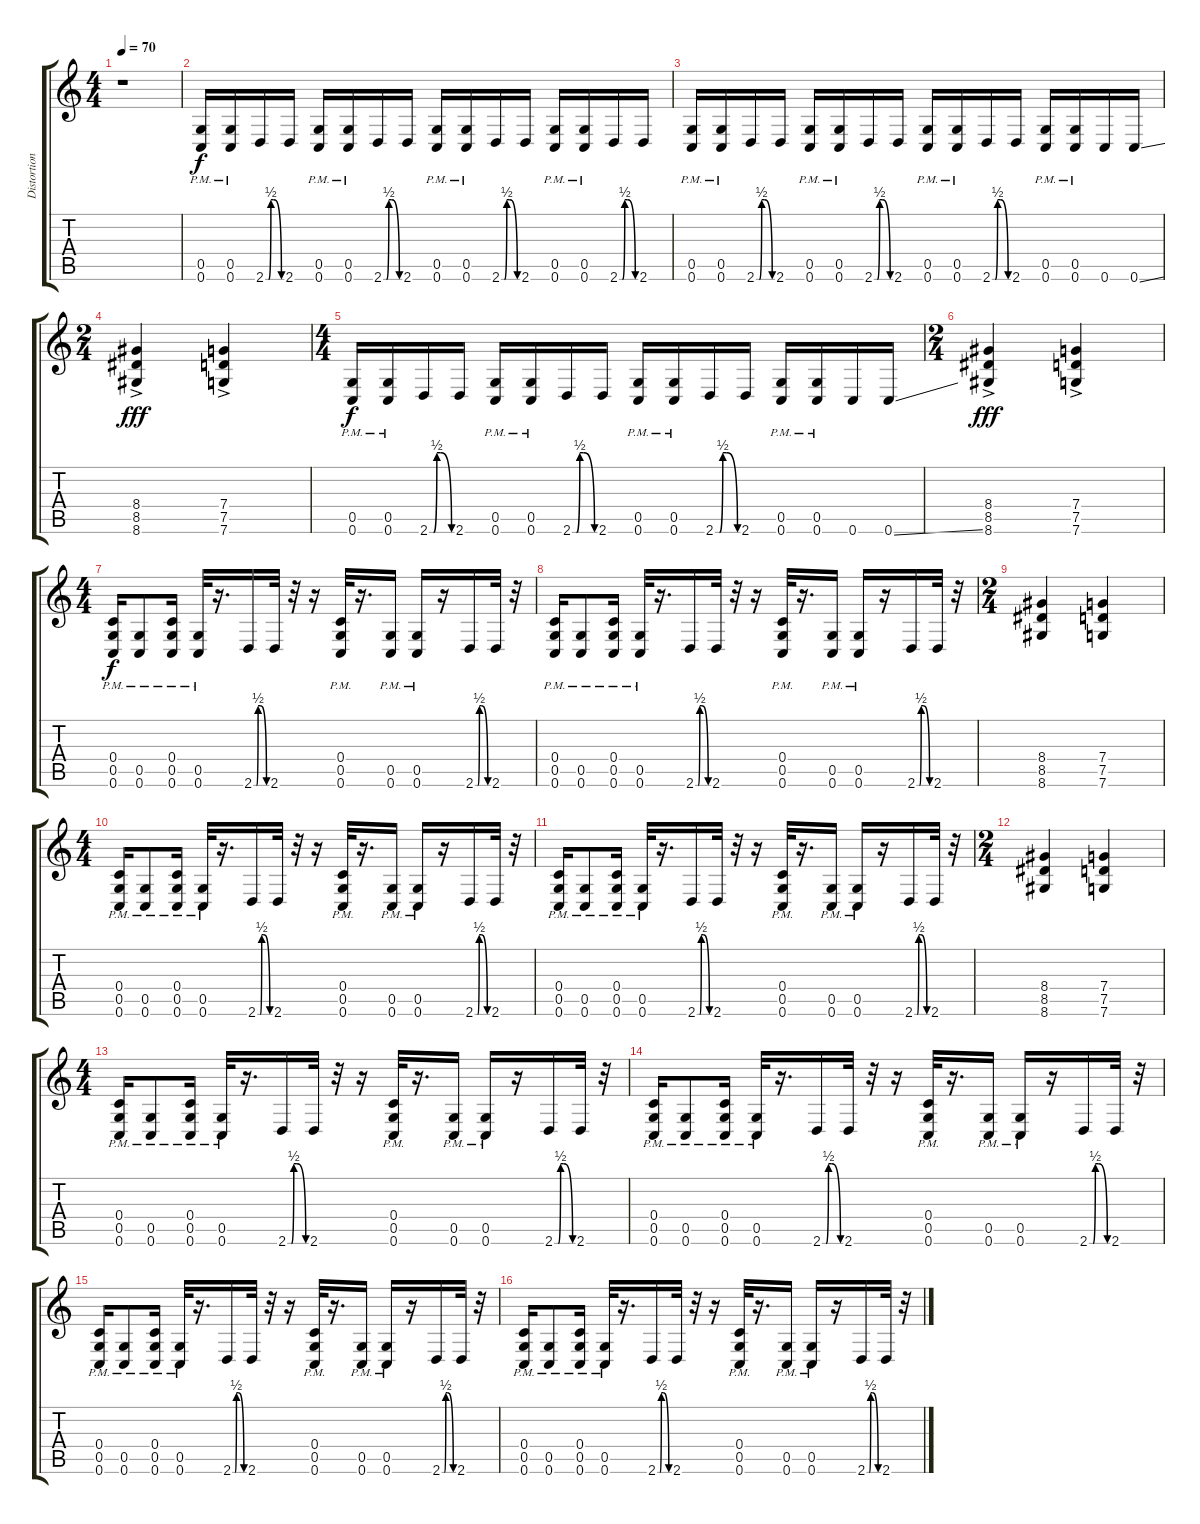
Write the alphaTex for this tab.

\track ("Distortion 2" "Distortion") {instrument distortionguitar}
\staff {score tabs}
\tuning (D4 A3 F3 C3 G2 C2) {hide}
\ts (4 4)
\tempo 70
\clef g2
\ks c
r.1{dy f} |
(0.5{pm} 0.6{pm}).16 (0.5{pm} 0.6{pm}).16 2.6{be (custom 0 0 11 0 20 2 30 2 60 0)}.16 2.6.16 (0.5{pm} 0.6{pm}).16 (0.5{pm} 0.6{pm}).16 2.6{be (custom 0 0 9 0 11 0 20 2 30 2 60 0)}.16 2.6.16 (0.5{pm} 0.6{pm}).16 (0.5{pm} 0.6{pm}).16 2.6{be (custom 0 0 5 0 9 0 11 0 20 2 30 2 60 0)}.16 2.6.16 (0.5{pm} 0.6{pm}).16 (0.5{pm} 0.6{pm}).16 2.6{be (custom 0 0 9 0 11 0 20 2 30 2 60 0)}.16 2.6.16 |
(0.5{pm} 0.6{pm}).16 (0.5{pm} 0.6{pm}).16 2.6{be (custom 0 0 9 0 11 0 20 2 30 2 60 0)}.16 2.6.16 (0.5{pm} 0.6{pm}).16 (0.5{pm} 0.6{pm}).16 2.6{be (custom 0 0 7 0 9 0 11 0 20 2 30 2 60 0)}.16 2.6.16 (0.5{pm} 0.6{pm}).16 (0.5{pm} 0.6{pm}).16 2.6{be (custom 0 0 9 0 11 0 20 2 30 2 60 0)}.16 2.6.16 (0.5{pm} 0.6{pm}).16 (0.5{pm} 0.6{pm}).16 0.6.16 0.6{ss}.16 |
\ts (2 4)
(8.4 8.5{ac} 8.6).4{dy fff} (7.4 7.5{ac} 7.6).4 |
\ts (4 4)
(0.5{pm} 0.6{pm}).16{dy f} (0.5{pm} 0.6{pm}).16 2.6{be (custom 0 0 9 0 11 0 20 2 30 2 60 0)}.16 2.6.16 (0.5{pm} 0.6{pm}).16 (0.5{pm} 0.6{pm}).16 2.6{be (custom 0 0 7 0 9 0 11 0 20 2 30 2 60 0)}.16 2.6.16 (0.5{pm} 0.6{pm}).16 (0.5{pm} 0.6{pm}).16 2.6{be (custom 0 0 9 0 11 0 20 2 30 2 60 0)}.16 2.6.16 (0.5{pm} 0.6{pm}).16 (0.5{pm} 0.6{pm}).16 0.6.16 0.6{ss}.16 |
\ts (2 4)
(8.4 8.5{ac} 8.6).4{dy fff} (7.4 7.5{ac} 7.6).4 |
\ts (4 4)
(0.4{pm} 0.5{pm} 0.6{pm}).16{dy f} (0.5{pm} 0.6{pm}).8 (0.4{pm} 0.5{pm} 0.6{pm}).16 (0.5{pm} 0.6{pm}).32 r.16{d} 2.6{be (custom 0 0 12 0 20 2 30 2 60 0)}.16 2.6.32 r.32 r.16 (0.4{pm} 0.5{pm} 0.6{pm}).32 r.16{d} (0.5{pm} 0.6{pm}).16 (0.5{pm} 0.6{pm}).16 r.16 2.6{be (custom 0 0 12 0 20 2 30 2 60 0)}.16 2.6.32 r.32 |
(0.4{pm} 0.5{pm} 0.6{pm}).16 (0.5{pm} 0.6{pm}).8 (0.4{pm} 0.5{pm} 0.6{pm}).16 (0.5{pm} 0.6{pm}).32 r.16{d} 2.6{be (custom 0 0 12 0 20 2 30 2 60 0)}.16 2.6.32 r.32 r.16 (0.4{pm} 0.5{pm} 0.6{pm}).32 r.16{d} (0.5{pm} 0.6{pm}).16 (0.5{pm} 0.6{pm}).16 r.16 2.6{be (custom 0 0 12 0 20 2 30 2 60 0)}.16 2.6.32 r.32 |
\ts (2 4)
(8.4 8.5 8.6).4 (7.4 7.5 7.6).4 |
\ts (4 4)
(0.4{pm} 0.5{pm} 0.6{pm}).16 (0.5{pm} 0.6{pm}).8 (0.4{pm} 0.5{pm} 0.6{pm}).16 (0.5{pm} 0.6{pm}).32 r.16{d} 2.6{be (custom 0 0 12 0 20 2 30 2 60 0)}.16 2.6.32 r.32 r.16 (0.4{pm} 0.5{pm} 0.6{pm}).32 r.16{d} (0.5{pm} 0.6{pm}).16 (0.5{pm} 0.6{pm}).16 r.16 2.6{be (custom 0 0 12 0 20 2 30 2 60 0)}.16 2.6.32 r.32 |
(0.4{pm} 0.5{pm} 0.6{pm}).16 (0.5{pm} 0.6{pm}).8 (0.4{pm} 0.5{pm} 0.6{pm}).16 (0.5{pm} 0.6{pm}).32 r.16{d} 2.6{be (custom 0 0 12 0 20 2 30 2 60 0)}.16 2.6.32 r.32 r.16 (0.4{pm} 0.5{pm} 0.6{pm}).32 r.16{d} (0.5{pm} 0.6{pm}).16 (0.5{pm} 0.6{pm}).16 r.16 2.6{be (custom 0 0 12 0 20 2 30 2 60 0)}.16 2.6.32 r.32 |
\ts (2 4)
(8.4 8.5 8.6).4 (7.4 7.5 7.6).4 |
\ts (4 4)
(0.4{pm} 0.5{pm} 0.6{pm}).16 (0.5{pm} 0.6{pm}).8 (0.4{pm} 0.5{pm} 0.6{pm}).16 (0.5{pm} 0.6{pm}).32 r.16{d} 2.6{be (custom 0 0 12 0 20 2 30 2 60 0)}.16 2.6.32 r.32 r.16 (0.4{pm} 0.5{pm} 0.6{pm}).32 r.16{d} (0.5{pm} 0.6{pm}).16 (0.5{pm} 0.6{pm}).16 r.16 2.6{be (custom 0 0 12 0 20 2 30 2 60 0)}.16 2.6.32 r.32 |
(0.4{pm} 0.5{pm} 0.6{pm}).16 (0.5{pm} 0.6{pm}).8 (0.4{pm} 0.5{pm} 0.6{pm}).16 (0.5{pm} 0.6{pm}).32 r.16{d} 2.6{be (custom 0 0 12 0 20 2 30 2 60 0)}.16 2.6.32 r.32 r.16 (0.4{pm} 0.5{pm} 0.6{pm}).32 r.16{d} (0.5{pm} 0.6{pm}).16 (0.5{pm} 0.6{pm}).16 r.16 2.6{be (custom 0 0 12 0 20 2 30 2 60 0)}.16 2.6.32 r.32 |
(0.4{pm} 0.5{pm} 0.6{pm}).16 (0.5{pm} 0.6{pm}).8 (0.4{pm} 0.5{pm} 0.6{pm}).16 (0.5{pm} 0.6{pm}).32 r.16{d} 2.6{be (custom 0 0 12 0 20 2 30 2 60 0)}.16 2.6.32 r.32 r.16 (0.4{pm} 0.5{pm} 0.6{pm}).32 r.16{d} (0.5{pm} 0.6{pm}).16 (0.5{pm} 0.6{pm}).16 r.16 2.6{be (custom 0 0 12 0 20 2 30 2 60 0)}.16 2.6.32 r.32 |
(0.4{pm} 0.5{pm} 0.6{pm}).16 (0.5{pm} 0.6{pm}).8 (0.4{pm} 0.5{pm} 0.6{pm}).16 (0.5{pm} 0.6{pm}).32 r.16{d} 2.6{be (custom 0 0 12 0 20 2 30 2 60 0)}.16 2.6.32 r.32 r.16 (0.4{pm} 0.5{pm} 0.6{pm}).32 r.16{d} (0.5{pm} 0.6{pm}).16 (0.5{pm} 0.6{pm}).16 r.16 2.6{be (custom 0 0 12 0 20 2 30 2 60 0)}.16 2.6.32 r.32
